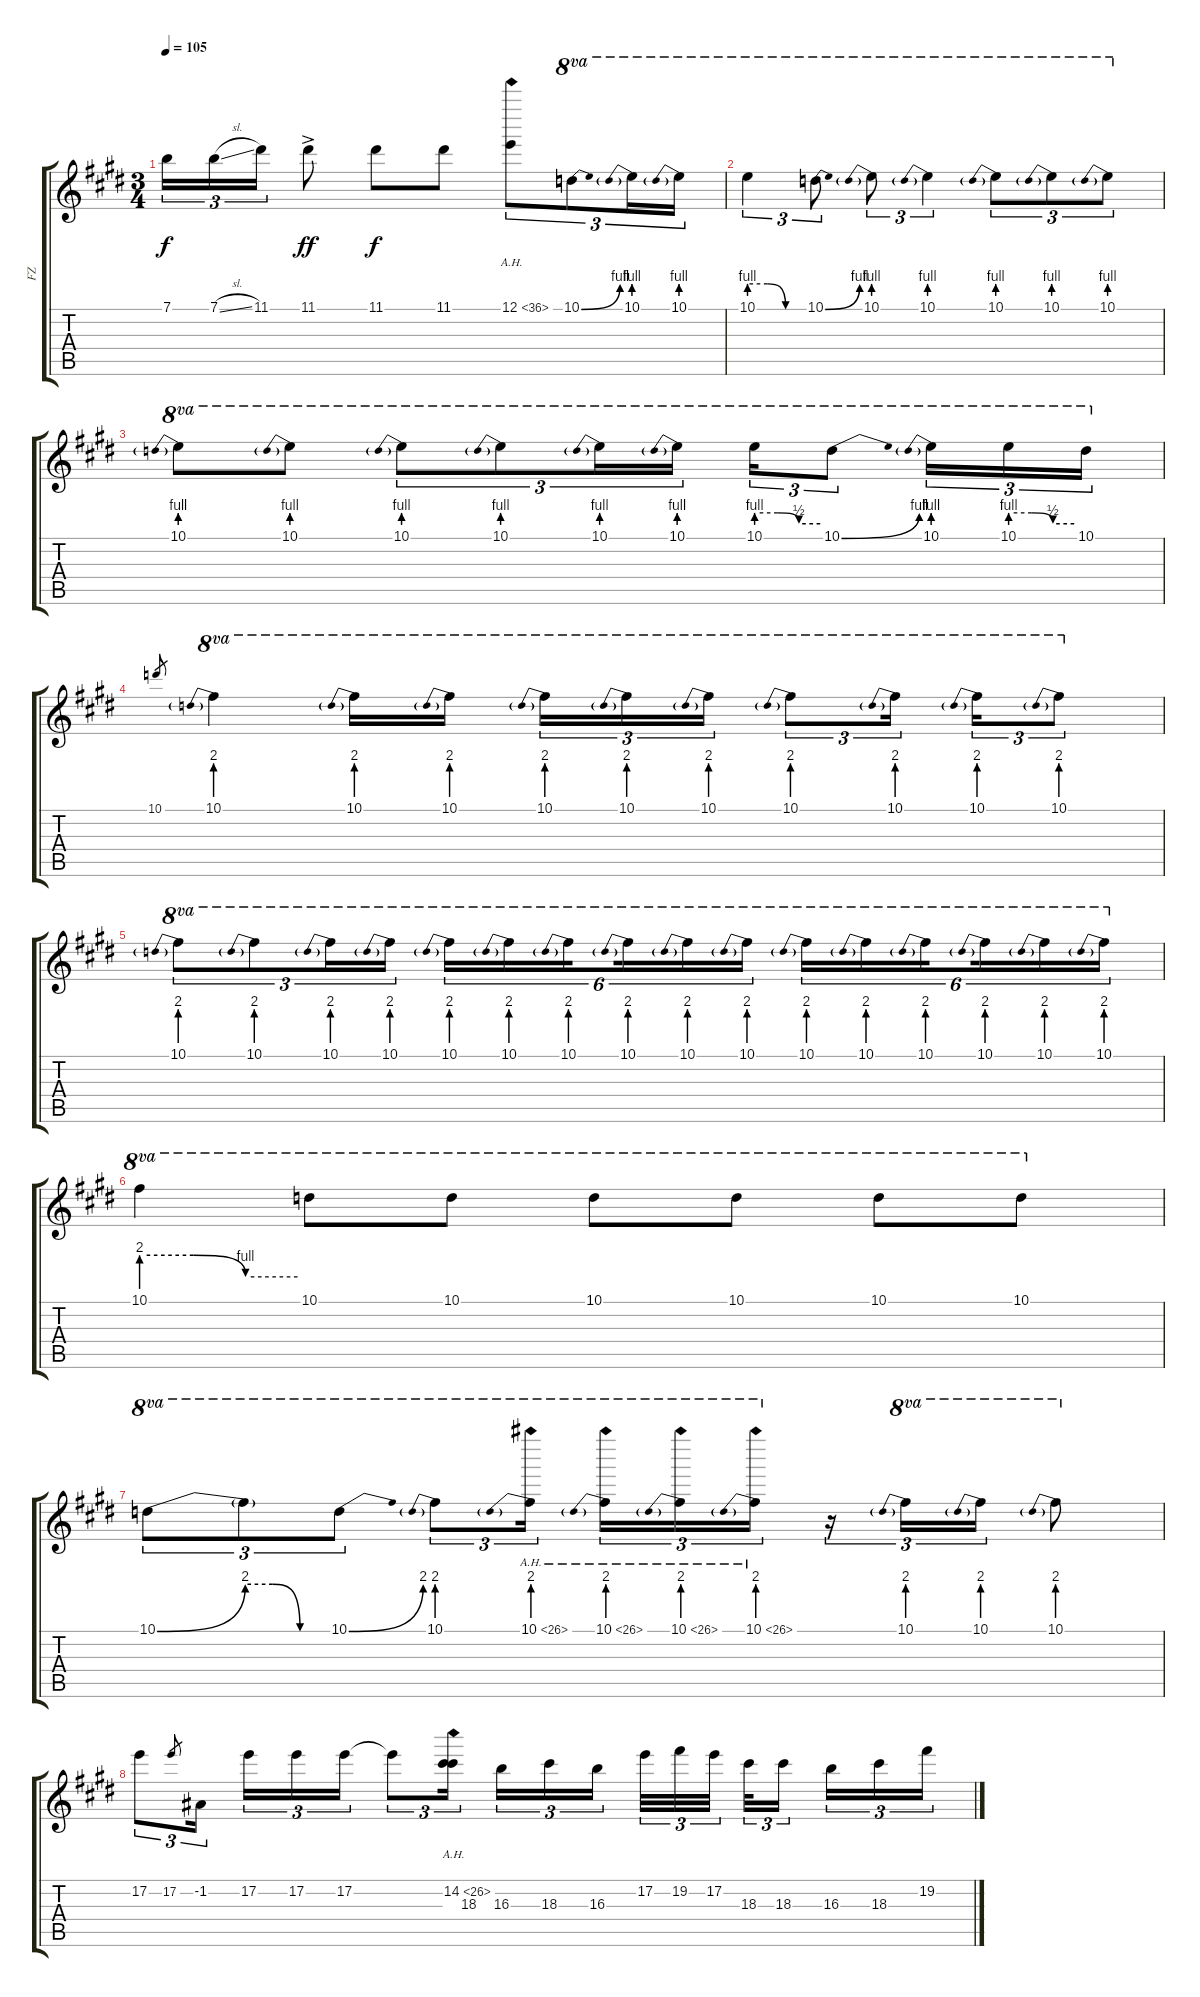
\track ("FZ" "FZ") {instrument distortionguitar}
\staff {score tabs}
\tuning (E4 B3 G3 D3 A2 E2) {hide}
\ts (3 4)
\tempo 105
\clef g2
\ks e
7.1.16{tu (3 2) dy f} 7.1{sl}.16{tu (3 2)} 11.1.16{tu (3 2)} 11.1{ac}.8{dy ff} 11.1.8{dy f} 11.1.8 12.1{ah 24}.8{tu (3 2)} 10.1{be (bend 0 0 60 4)}.8{tu (3 2) ot 8va} 10.1{be (prebend 0 4 60 4)}.16{tu (3 2) ot 8va} 10.1{be (prebend 0 4 60 4)}.16{tu (3 2) ot 8va} |
10.1{be (custom 0 4 20 4 40 0 60 0)}.4{tu (3 2) ot 8va} 10.1{be (bend 0 0 60 4)}.8{tu (3 2) ot 8va} 10.1{be (prebend 0 4 60 4)}.8{tu (3 2) ot 8va} 10.1{be (prebend 0 4 60 4)}.4{tu (3 2) ot 8va} 10.1{be (prebend 0 4 60 4)}.8{tu (3 2) ot 8va} 10.1{be (prebend 0 4 60 4)}.8{tu (3 2) ot 8va} 10.1{be (prebend 0 4 60 4)}.8{tu (3 2) ot 8va} |
10.1{be (prebend 0 4 60 4)}.8{ot 8va} 10.1{be (prebend 0 4 60 4)}.8{ot 8va} 10.1{be (prebend 0 4 60 4)}.8{tu (3 2) ot 8va} 10.1{be (prebend 0 4 60 4)}.8{tu (3 2) ot 8va} 10.1{be (prebend 0 4 60 4)}.16{tu (3 2) ot 8va} 10.1{be (prebend 0 4 60 4)}.16{tu (3 2) ot 8va} 10.1{be (custom 0 4 20 4 40 2 60 2)}.16{tu (3 2) ot 8va} 10.1{be (bend 0 0 60 4)}.8{tu (3 2) ot 8va} 10.1{be (prebend 0 4 60 4)}.16{tu (3 2) ot 8va} 10.1{be (custom 0 4 20 4 40 2 60 2)}.16{tu (3 2) ot 8va} 10.1.16{tu (3 2) ot 8va} |
10.1.8{gr} 10.1{be (prebend 0 8 60 8)}.4{ot 8va} 10.1{be (prebend 0 8 60 8)}.16{ot 8va} 10.1{be (prebend 0 8 60 8)}.16{ot 8va beam splitsecondary} 10.1{be (prebend 0 8 60 8)}.16{tu (3 2) ot 8va} 10.1{be (prebend 0 8 60 8)}.16{tu (3 2) ot 8va} 10.1{be (prebend 0 8 60 8)}.16{tu (3 2) ot 8va} 10.1{be (prebend 0 8 60 8)}.8{tu (3 2) ot 8va} 10.1{be (prebend 0 8 60 8)}.16{tu (3 2) ot 8va beam splitsecondary} 10.1{be (prebend 0 8 60 8)}.16{tu (3 2) ot 8va} 10.1{be (prebend 0 8 60 8)}.8{tu (3 2) ot 8va} |
10.1{be (prebend 0 8 60 8)}.8{tu (3 2) ot 8va} 10.1{be (prebend 0 8 60 8)}.8{tu (3 2) ot 8va} 10.1{be (prebend 0 8 60 8)}.16{tu (3 2) ot 8va} 10.1{be (prebend 0 8 60 8)}.16{tu (3 2) ot 8va} 10.1{be (prebend 0 8 60 8)}.16{tu (6 4) ot 8va} 10.1{be (prebend 0 8 60 8)}.16{tu (6 4) ot 8va} 10.1{be (prebend 0 8 60 8)}.16{tu (6 4) ot 8va beam splitsecondary} 10.1{be (prebend 0 8 60 8)}.16{tu (6 4) ot 8va} 10.1{be (prebend 0 8 60 8)}.16{tu (6 4) ot 8va} 10.1{be (prebend 0 8 60 8)}.16{tu (6 4) ot 8va} 10.1{be (prebend 0 8 60 8)}.16{tu (6 4) ot 8va} 10.1{be (prebend 0 8 60 8)}.16{tu (6 4) ot 8va} 10.1{be (prebend 0 8 60 8)}.16{tu (6 4) ot 8va beam splitsecondary} 10.1{be (prebend 0 8 60 8)}.16{tu (6 4) ot 8va} 10.1{be (prebend 0 8 60 8)}.16{tu (6 4) ot 8va} 10.1{be (prebend 0 8 60 8)}.16{tu (6 4) ot 8va} |
10.1{be (custom 0 8 20 8 40 4 60 4)}.4{ot 8va} 10.1.8{ot 8va} 10.1.8{ot 8va} 10.1.8{ot 8va} 10.1.8{ot 8va} 10.1.8{ot 8va} 10.1.8{ot 8va} |
10.1{be (bend 0 0 60 8)}.8{tu (3 2) ot 8va} 10.1{be (custom 0 8 20 8 40 0 60 0) t}.8{tu (3 2) ot 8va} 10.1{be (bend 0 0 60 8)}.8{tu (3 2) ot 8va} 10.1{be (prebend 0 8 60 8)}.8{tu (3 2) ot 8va} 10.1{be (prebend 0 8 60 8) ah 16}.16{tu (3 2) ot 8va beam splitsecondary} 10.1{be (prebend 0 8 60 8) ah 16}.16{tu (3 2) ot 8va} 10.1{be (prebend 0 8 60 8) ah 16}.16{tu (3 2) ot 8va} 10.1{be (prebend 0 8 60 8) ah 16}.16{tu (3 2) ot 8va} r.16{tu (3 2)} 10.1{be (prebend 0 8 60 8)}.16{tu (3 2) ot 8va} 10.1{be (prebend 0 8 60 8)}.16{tu (3 2) ot 8va} 10.1{be (prebend 0 8 60 8)}.8{ot 8va} |
17.2{be (hold 40 0 60 0)}.8{tu (3 2)} 17.2.8{gr} -1.2.16{tu (3 2)} 17.2.16{tu (3 2)} 17.2.16{tu (3 2)} 17.2.16{tu (3 2)} 17.2{t}.8{tu (3 2)} (14.2{ah 12} 18.3).16{tu (3 2) beam splitsecondary} 16.3.16{tu (3 2)} 18.3.16{tu (3 2)} 16.3.16{tu (3 2)} 17.2.32{tu (3 2)} 19.2.32{tu (3 2)} 17.2.32{tu (3 2) beam splitsecondary} 18.3.32{tu (3 2)} 18.3.16{tu (3 2) beam splitsecondary} 16.3.16{tu (3 2)} 18.3.16{tu (3 2)} 19.2.16{tu (3 2)}
